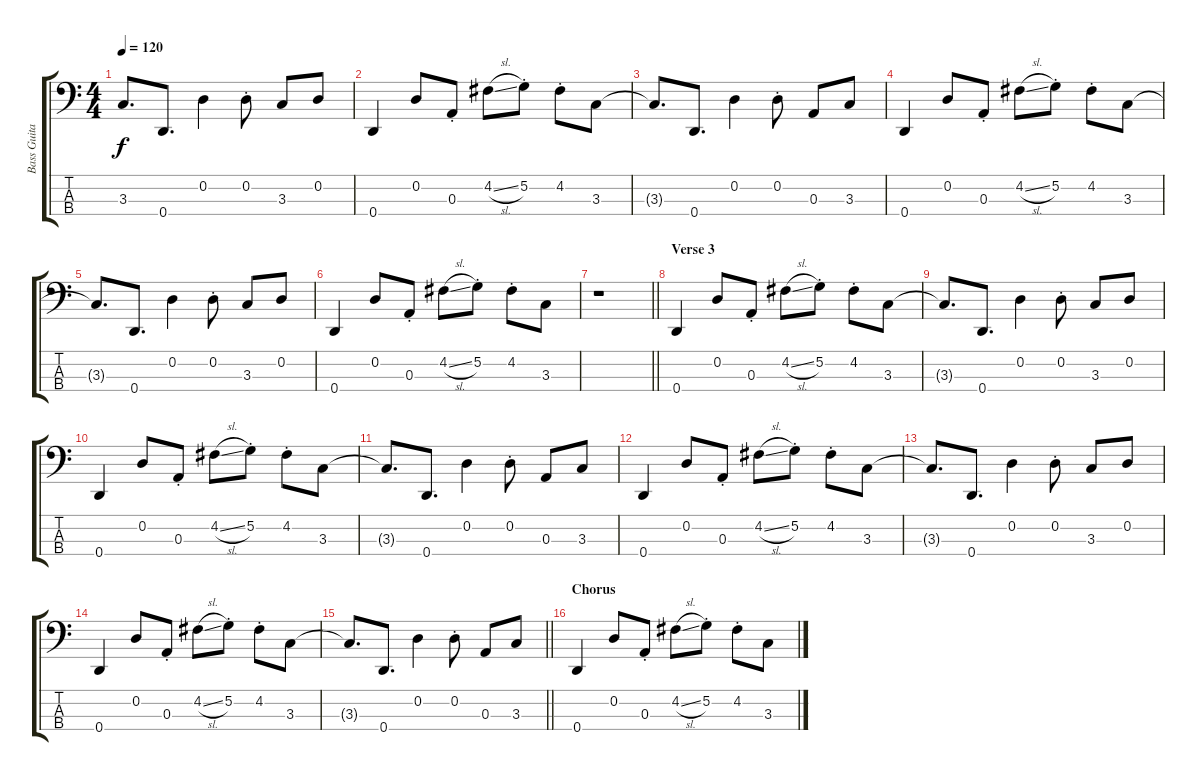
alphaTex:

\track ("Bass Guitar" "Bass Guita") {instrument electricbassfinger}
\staff {score tabs}
\tuning (G2 D2 A1 D1) {hide}
\ts (4 4)
\tempo 120
\clef f4
\ks c
3.3{t}.8{d dy f} 0.4.8{d} 0.2.4 0.2{st}.8 3.3.8 0.2.8 |
0.4.4 0.2.8 0.3{st}.8 4.2{sl}.8 5.2{st}.8 4.2{st}.8 3.3.8 |
3.3{t}.8{d} 0.4.8{d} 0.2.4 0.2{st}.8 0.3.8 3.3.8 |
0.4.4 0.2.8 0.3{st}.8 4.2{sl}.8 5.2{st}.8 4.2{st}.8 3.3.8 |
3.3{t}.8{d} 0.4.8{d} 0.2.4 0.2{st}.8 3.3.8 0.2.8 |
0.4.4 0.2.8 0.3{st}.8 4.2{sl}.8 5.2{st}.8 4.2{st}.8 3.3.8 |
\barLineRight lightlight
r.1 |
\section ("" "Verse 3")
0.4.4 0.2.8 0.3{st}.8 4.2{sl}.8 5.2{st}.8 4.2{st}.8 3.3.8 |
3.3{t}.8{d} 0.4.8{d} 0.2.4 0.2{st}.8 3.3.8 0.2.8 |
0.4.4 0.2.8 0.3{st}.8 4.2{sl}.8 5.2{st}.8 4.2{st}.8 3.3.8 |
3.3{t}.8{d} 0.4.8{d} 0.2.4 0.2{st}.8 0.3.8 3.3.8 |
0.4.4 0.2.8 0.3{st}.8 4.2{sl}.8 5.2{st}.8 4.2{st}.8 3.3.8 |
3.3{t}.8{d} 0.4.8{d} 0.2.4 0.2{st}.8 3.3.8 0.2.8 |
0.4.4 0.2.8 0.3{st}.8 4.2{sl}.8 5.2{st}.8 4.2{st}.8 3.3.8 |
\barLineRight lightlight
3.3{t}.8{d} 0.4.8{d} 0.2.4 0.2{st}.8 0.3.8 3.3.8 |
\section ("" "Chorus")
0.4.4 0.2.8 0.3{st}.8 4.2{sl}.8 5.2{st}.8 4.2{st}.8 3.3.8
